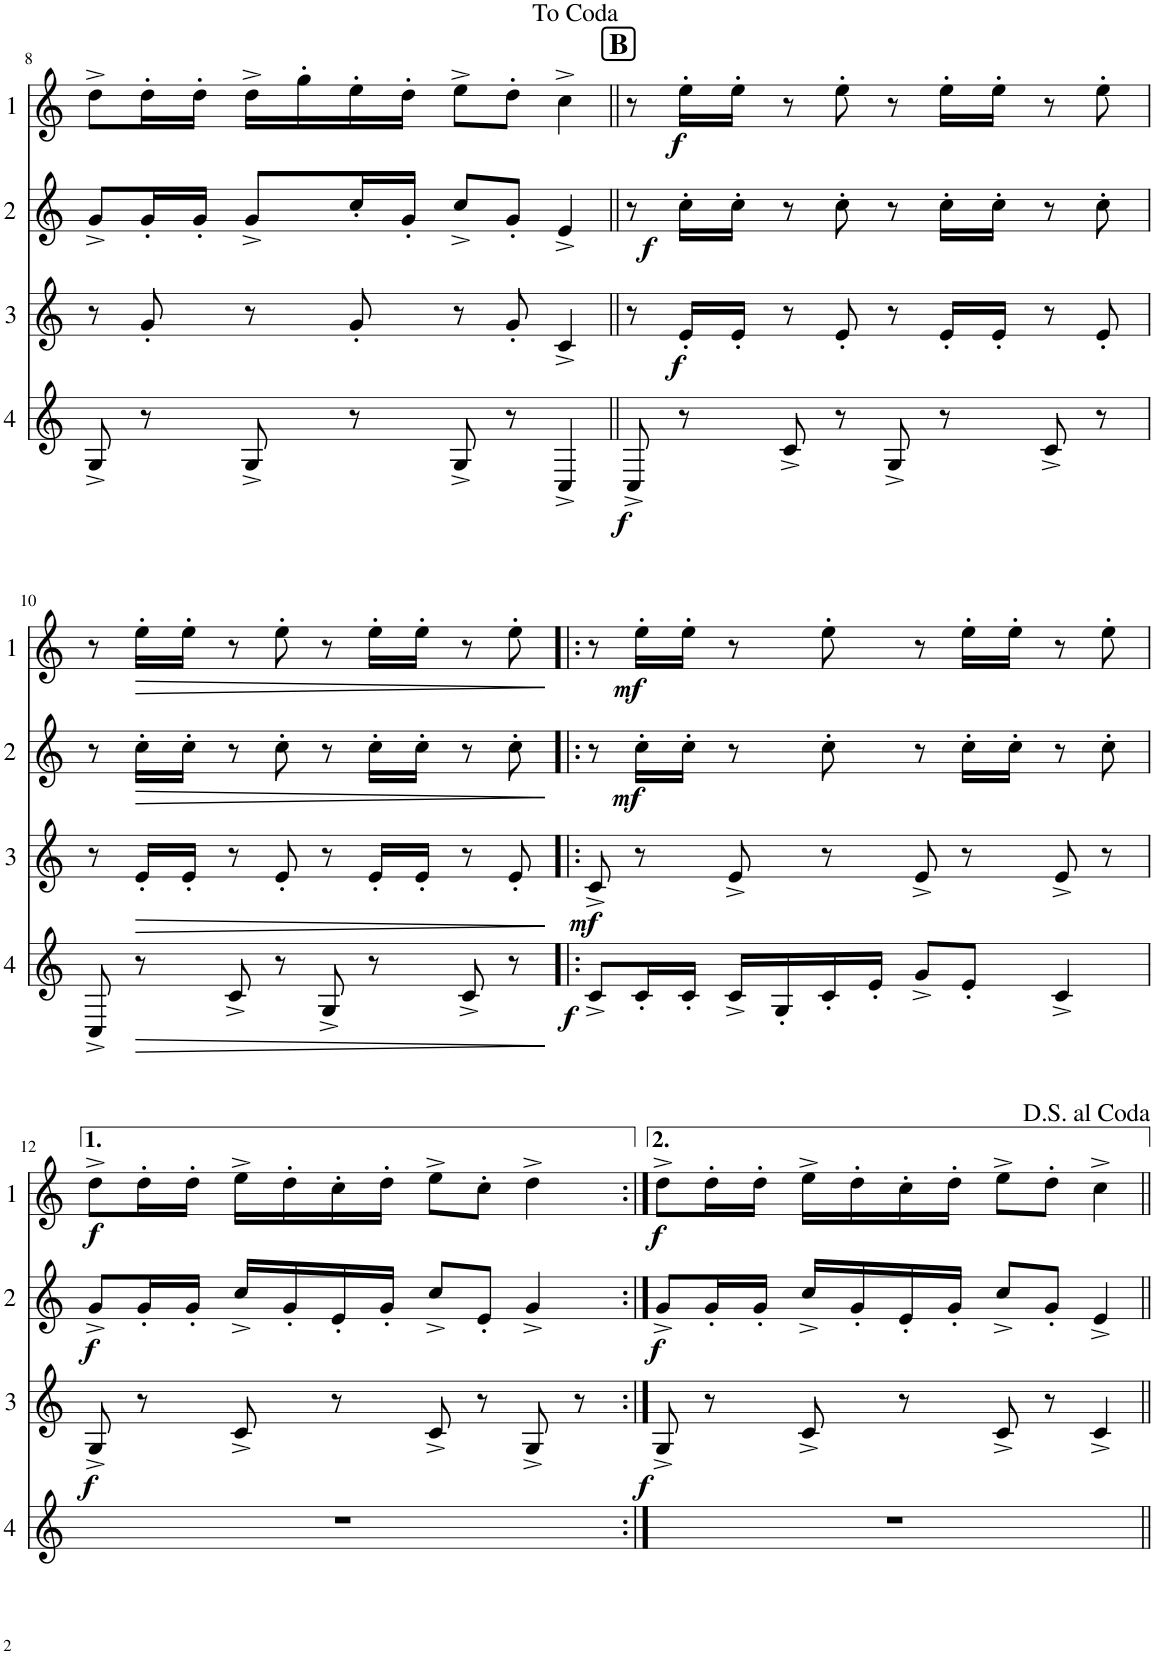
**kern	**dynam	**kern	**dynam	**kern	**dynam	**kern	**dynam
*part4	*part4	*part3	*part3	*part2	*part2	*part1	*part1
*staff4	*staff4	*staff3	*staff3	*staff2	*staff2	*staff1	*staff1
*I"Cor 4	*	*I"Cor 3	*	*I"Cor 2	*	*I"Cor 1	*
!!LO:PB:g=z
*clefG2	*	*clefG2	*	*clefG2	*	*clefG2	*
*Trd4c7	*	*Trd4c7	*	*Trd4c7	*	*Trd4c7	*
*k[]	*	*k[]	*	*k[]	*	*k[]	*
*M4/4	*	*M4/4	*	*M4/4	*	*M4/4	*
=8	=8	=8	=8	=8	=8	=8	=8
8G^/	.	8r	.	8g^/L	.	8dd^\L	.
8r	.	8g'/	.	16g'/L	.	16dd'\L	.
.	.	.	.	16g'/JJ	.	16dd'\JJ	.
8G^/	.	8r	.	8g^/L	.	16dd^\LL	.
.	.	.	.	.	.	16gg'\	.
8r	.	8g'/	.	16cc'/L	.	16ee'\	.
.	.	.	.	16g'/JJ	.	16dd'\JJ	.
8G^/	.	8r	.	8cc^/L	.	8ee^\L	.
8r	.	8g'/	.	8g'/J	.	8dd'\J	.
4C^/	.	4c^/	.	4e^/	.	4cc^\	.
!!LO:REH:place=s1:a:B:cj:fs=14:t=B
=9||	=9||	=9||	=9||	=9||	=9||	=9||	=9||
!	!LO:DY:b	!	!	!	!LO:DY:b	!	!
8C^/	f	8r	.	8r	f	8r	.
!	!	!	!LO:DY:b	!	!	!	!LO:DY:b
8r	.	16e'/LL	f	16cc'\LL	.	16ee'\LL	f
.	.	16e'/JJ	.	16cc'\JJ	.	16ee'\JJ	.
8c^/	.	8r	.	8r	.	8r	.
8r	.	8e'/	.	8cc'\	.	8ee'\	.
8G^/	.	8r	.	8r	.	8r	.
8r	.	16e'/LL	.	16cc'\LL	.	16ee'\LL	.
.	.	16e'/JJ	.	16cc'\JJ	.	16ee'\JJ	.
8c^/	.	8r	.	8r	.	8r	.
8r	.	8e'/	.	8cc'\	.	8ee'\	.
!!LO:LB:g=z
=10	=10	=10	=10	=10	=10	=10	=10
8C^/	.	8r	.	8r	.	8r	.
!	!LO:HP:b	!	!LO:HP:b	!	!LO:HP:b	!	!LO:HP:b
8r	>	16e'/LL	>	16cc'\LL	>	16ee'\LL	>
.	.	16e'/JJ	.	16cc'\JJ	.	16ee'\JJ	.
8c^/	.	8r	.	8r	.	8r	.
8r	.	8e'/	.	8cc'\	.	8ee'\	.
8G^/	.	8r	.	8r	.	8r	.
8r	.	16e'/LL	.	16cc'\LL	.	16ee'\LL	.
.	.	16e'/JJ	.	16cc'\JJ	.	16ee'\JJ	.
8c^/	.	8r	.	8r	.	8r	.
!	!LO:DY:b	!	!	!	!	!	!
8r	f	8e'/	.	8cc'\	.	8ee'\	.
.	]	.	]	.	]	.	]
=11!|:	=11!|:	=11!|:	=11!|:	=11!|:	=11!|:	=11!|:	=11!|:
!	!	!	!LO:DY:b	!	!	!	!
8c^/L	.	8c^/	mf	8r	.	8r	.
!	!	!	!	!	!LO:DY:b	!	!LO:DY:b
16c'/L	.	8r	.	16cc'\LL	mf	16ee'\LL	mf
16c'/JJ	.	.	.	16cc'\JJ	.	16ee'\JJ	.
16c^/LL	.	8e^/	.	8r	.	8r	.
16G'/	.	.	.	.	.	.	.
16c'/	.	8r	.	8cc'\	.	8ee'\	.
16e'/JJ	.	.	.	.	.	.	.
8g^/L	.	8e^/	.	8r	.	8r	.
8e'/J	.	8r	.	16cc'\LL	.	16ee'\LL	.
.	.	.	.	16cc'\JJ	.	16ee'\JJ	.
4c^/	.	8e^/	.	8r	.	8r	.
.	.	8r	.	8cc'\	.	8ee'\	.
!!LO:LB:g=z
=12	=12	=12	=12	=12	=12	=12	=12
!	!	!	!LO:DY:b	!	!LO:DY:b	!	!LO:DY:b
1r	.	8G^/	f	8g^/L	f	8dd^\L	f
.	.	8r	.	16g'/L	.	16dd'\L	.
.	.	.	.	16g'/JJ	.	16dd'\JJ	.
.	.	8c^/	.	16cc^/LL	.	16ee^\LL	.
.	.	.	.	16g'/	.	16dd'\	.
.	.	8r	.	16e'/	.	16cc'\	.
.	.	.	.	16g'/JJ	.	16dd'\JJ	.
.	.	8c^/	.	8cc^/L	.	8ee^\L	.
.	.	8r	.	8e'/J	.	8cc'\J	.
.	.	8G^/	.	4g^/	.	4dd^\	.
.	.	8r	.	.	.	.	.
=13:|!	=13:|!	=13:|!	=13:|!	=13:|!	=13:|!	=13:|!	=13:|!
!	!	!	!LO:DY:b	!	!LO:DY:b	!	!LO:DY:b
1r	.	8G^/	f	8g^/L	f	8dd^\L	f
.	.	8r	.	16g'/L	.	16dd'\L	.
.	.	.	.	16g'/JJ	.	16dd'\JJ	.
.	.	8c^/	.	16cc^/LL	.	16ee^\LL	.
.	.	.	.	16g'/	.	16dd'\	.
.	.	8r	.	16e'/	.	16cc'\	.
.	.	.	.	16g'/JJ	.	16dd'\JJ	.
.	.	8c^/	.	8cc^/L	.	8ee^\L	.
.	.	8r	.	8g'/J	.	8dd'\J	.
.	.	4c^/	.	4e^/	.	4cc^\	.
=||	=||	=||	=||	=||	=||	=||	=||
*-	*-	*-	*-	*-	*-	*-	*-
